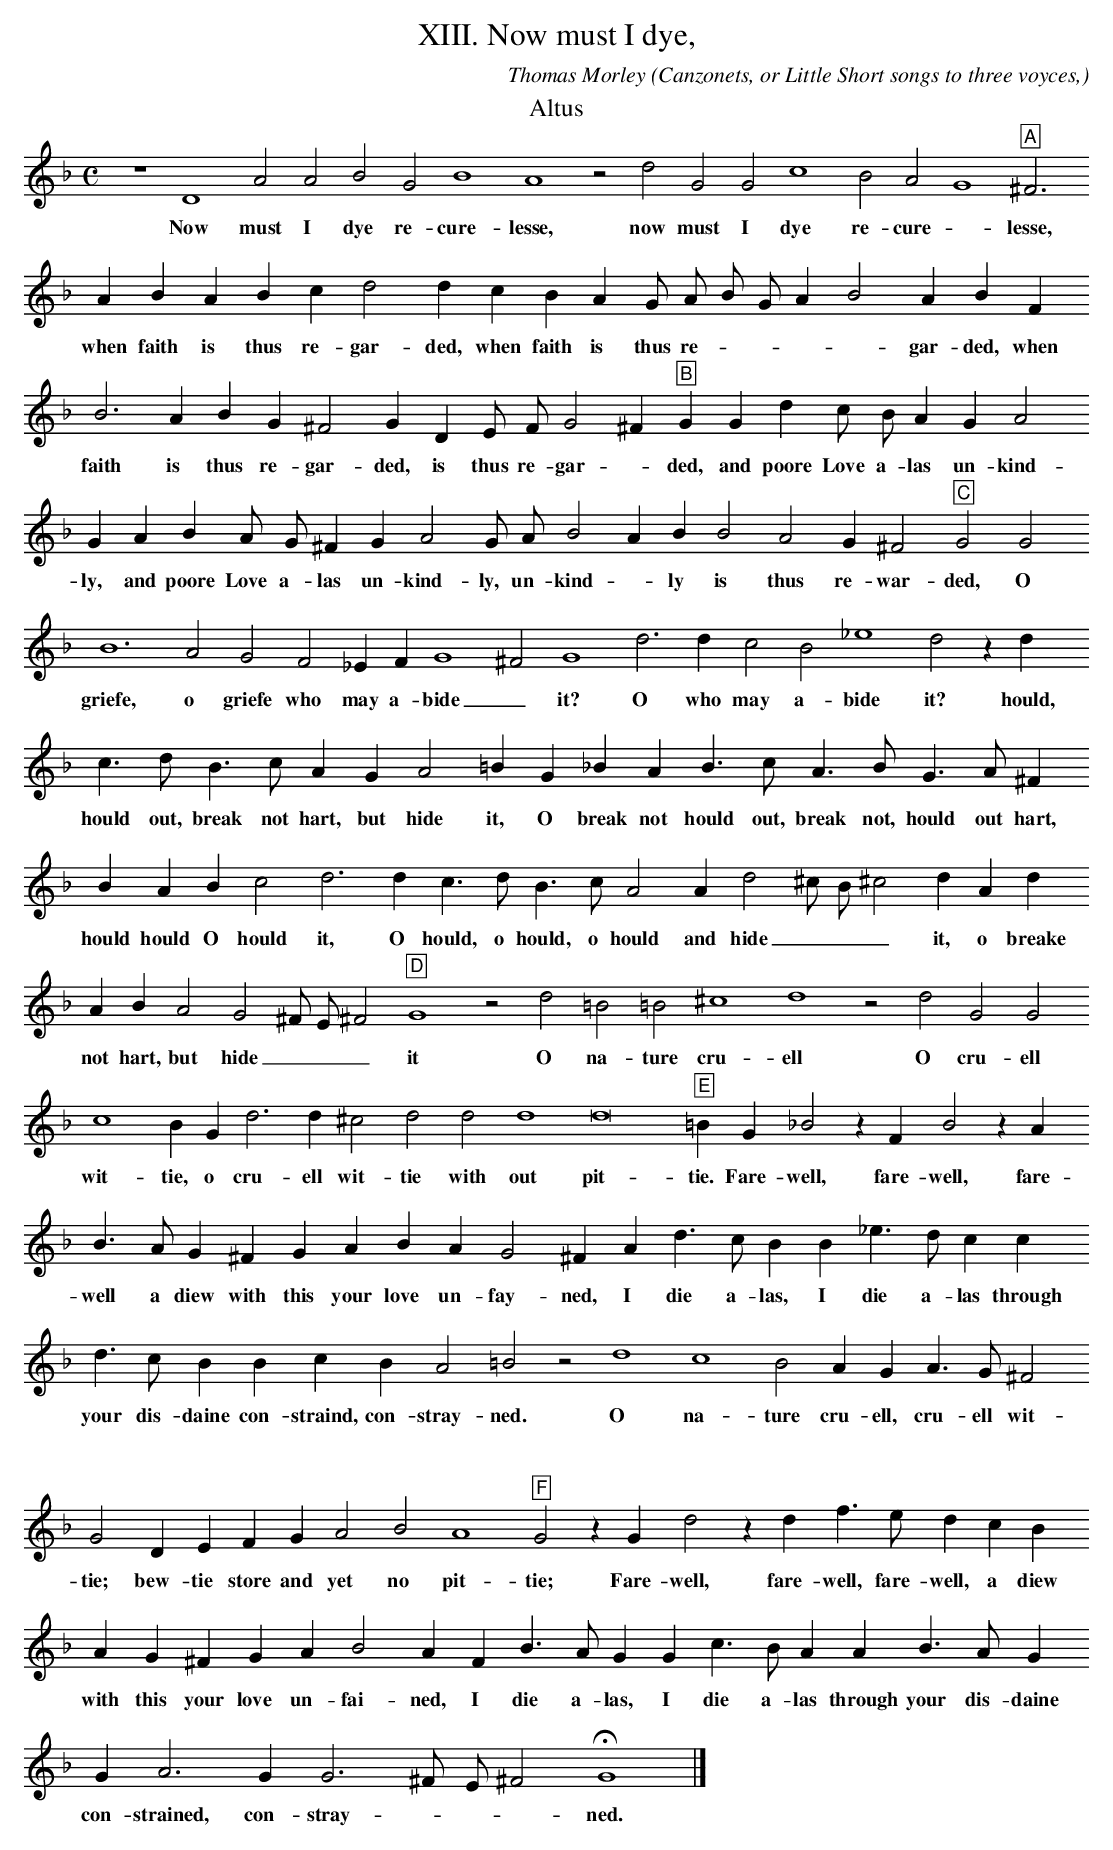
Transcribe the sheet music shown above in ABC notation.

X:1
T:XIII. Now must I dye,
O: Canzonets, or Little Short songs to three voyces,
C: Thomas Morley
M:C
K:G dor
T: Altus
L:1/4
z4 D4 A2 A2 B2 G2 B4 A4 z2 d2 G2 G2 c4\
w:Now must I dye re- cure- lesse, now must I dye
B2 A2 G4 "A"^F3 A B A B c d2 d c\
w:re- cure - lesse,  when faith is thus re- gar- ded, when
B A G/ A/ B/ G/ A B2 A B F B3 A B G ^F2 G D E/ F/ G2 ^F\
w:faith is thus re - _ _ _ gar- ded, when faith is thus re- gar- ded, is thus re- gar -
"B"G G d c/ B/ A G A2 G A B A/ G/ ^F G A2 G/ A/ B2 A\
w:ded, and poore Love a- las un- kind- ly, and poore Love a- las un- kind- ly, un- kind -
  B  B2 A2    G ^F2   "C"G2 G2 B6 A2 G2 F2 _E F G4 ^F2 G4 d3 d\
w:ly is thus re- war- ded, O griefe, o griefe who may a- bide _ it? O who
c2 B2 _e4 d2 z d c > d B > c A G A2 =B G _B A\
w:may a- bide it? hould, hould out, break not hart, but hide it, O break not
B > c A > B G > A ^F B A B c2 d3 d c > d\
w:hould out, break not, hould out hart, hould hould O hould it, O hould, o
B > c A2 A d2 ^c/ B/ ^c2 d A d A B A2 G2 ^F/ E/ ^F2 "D"G4\
w:hould, o hould and hide _ _ _ it, o breake not hart, but hide _ _ _ it
z2 d2 =B2 =B2 ^c4 d4 z2 d2 G2 G2 c4 B G d3 d ^c2 d2 d2 d4 d8\
w:O na- ture cru- ell O cru- ell wit- tie, o cru- ell wit- tie with out pit-
"E"=B G _B2 z F B2 z A B > A G ^F G A B A G2\
w:tie.  Fare- well, fare- well, fare- well a diew with this your love un- fay-
^F A d > c B B _e > d c c d > c B B c B\
w:ned, I die a- las, I die a- las through your dis- daine con- straind, con-
A2 =B2 z2 d4 c4 B2 A G A > G ^F2 G2 D E F G A2 B2\
w:stray- ned.  O na- ture cru- ell, cru- ell wit- tie; bew- tie store and yet no
A4 "F"G2 z G d2 z d f > e d c B A G ^F G A B2\
w:pit- tie; Fare- well, fare- well, fare- well, a diew with this your love un- fai-
A F B > A G G c > B A A B > A G G A3 G\
w:ned, I die a- las, I die a- las through your dis- daine con- strained, con-
G3 ^F/ E/ ^F2 HG4 |]\
w:stray - _ _ ned.
